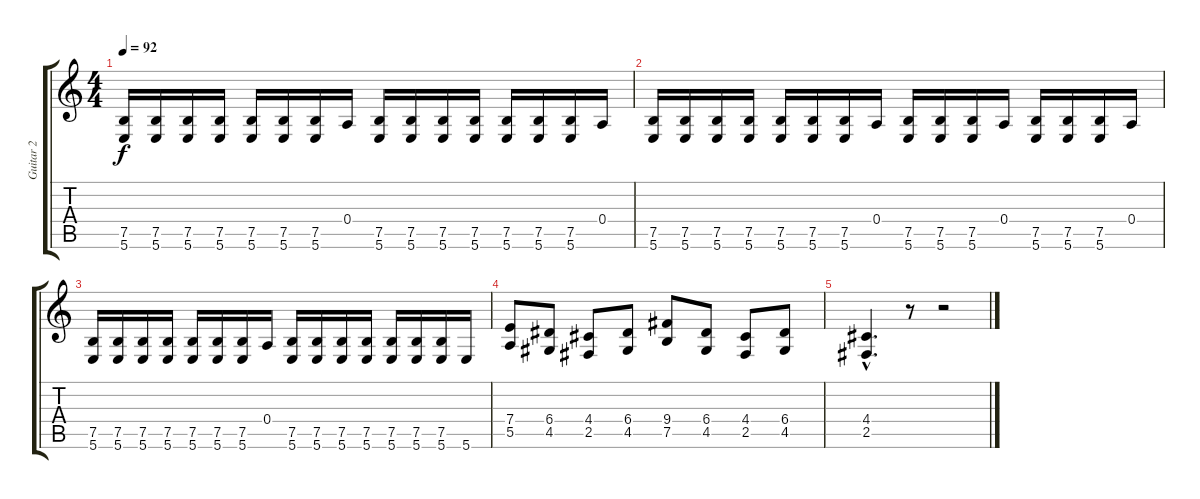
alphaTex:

\track ("Guitar 2" "Guitar 2") {instrument distortionguitar}
\staff {score tabs}
\tuning (B3 Gb3 D3 A2 E2 B1) {hide}
\ts (4 4)
\tempo 92
\clef g2
\ks c
(7.5 5.6).16{dy f} (7.5 5.6).16 (7.5 5.6).16 (7.5 5.6).16 (7.5 5.6).16 (7.5 5.6).16 (7.5 5.6).16 0.4.16 (7.5 5.6).16 (7.5 5.6).16 (7.5 5.6).16 (7.5 5.6).16 (7.5 5.6).16 (7.5 5.6).16 (7.5 5.6).16 0.4.16 |
(7.5 5.6).16 (7.5 5.6).16 (7.5 5.6).16 (7.5 5.6).16 (7.5 5.6).16 (7.5 5.6).16 (7.5 5.6).16 0.4.16 (7.5 5.6).16 (7.5 5.6).16 (7.5 5.6).16 0.4.16 (7.5 5.6).16 (7.5 5.6).16 (7.5 5.6).16 0.4.16 |
(7.5 5.6).16 (7.5 5.6).16 (7.5 5.6).16 (7.5 5.6).16 (7.5 5.6).16 (7.5 5.6).16 (7.5 5.6).16 0.4.16 (7.5 5.6).16 (7.5 5.6).16 (7.5 5.6).16 (7.5 5.6).16 (7.5 5.6).16 (7.5 5.6).16 (7.5 5.6).16 5.6.16 |
(7.4 5.5).8 (6.4 4.5).8 (4.4 2.5).8 (6.4 4.5).8 (9.4 7.5).8 (6.4 4.5).8 (4.4 2.5).8 (6.4 4.5).8 |
(4.4{hac} 2.5{hac}).4{d} r.8 r.2
